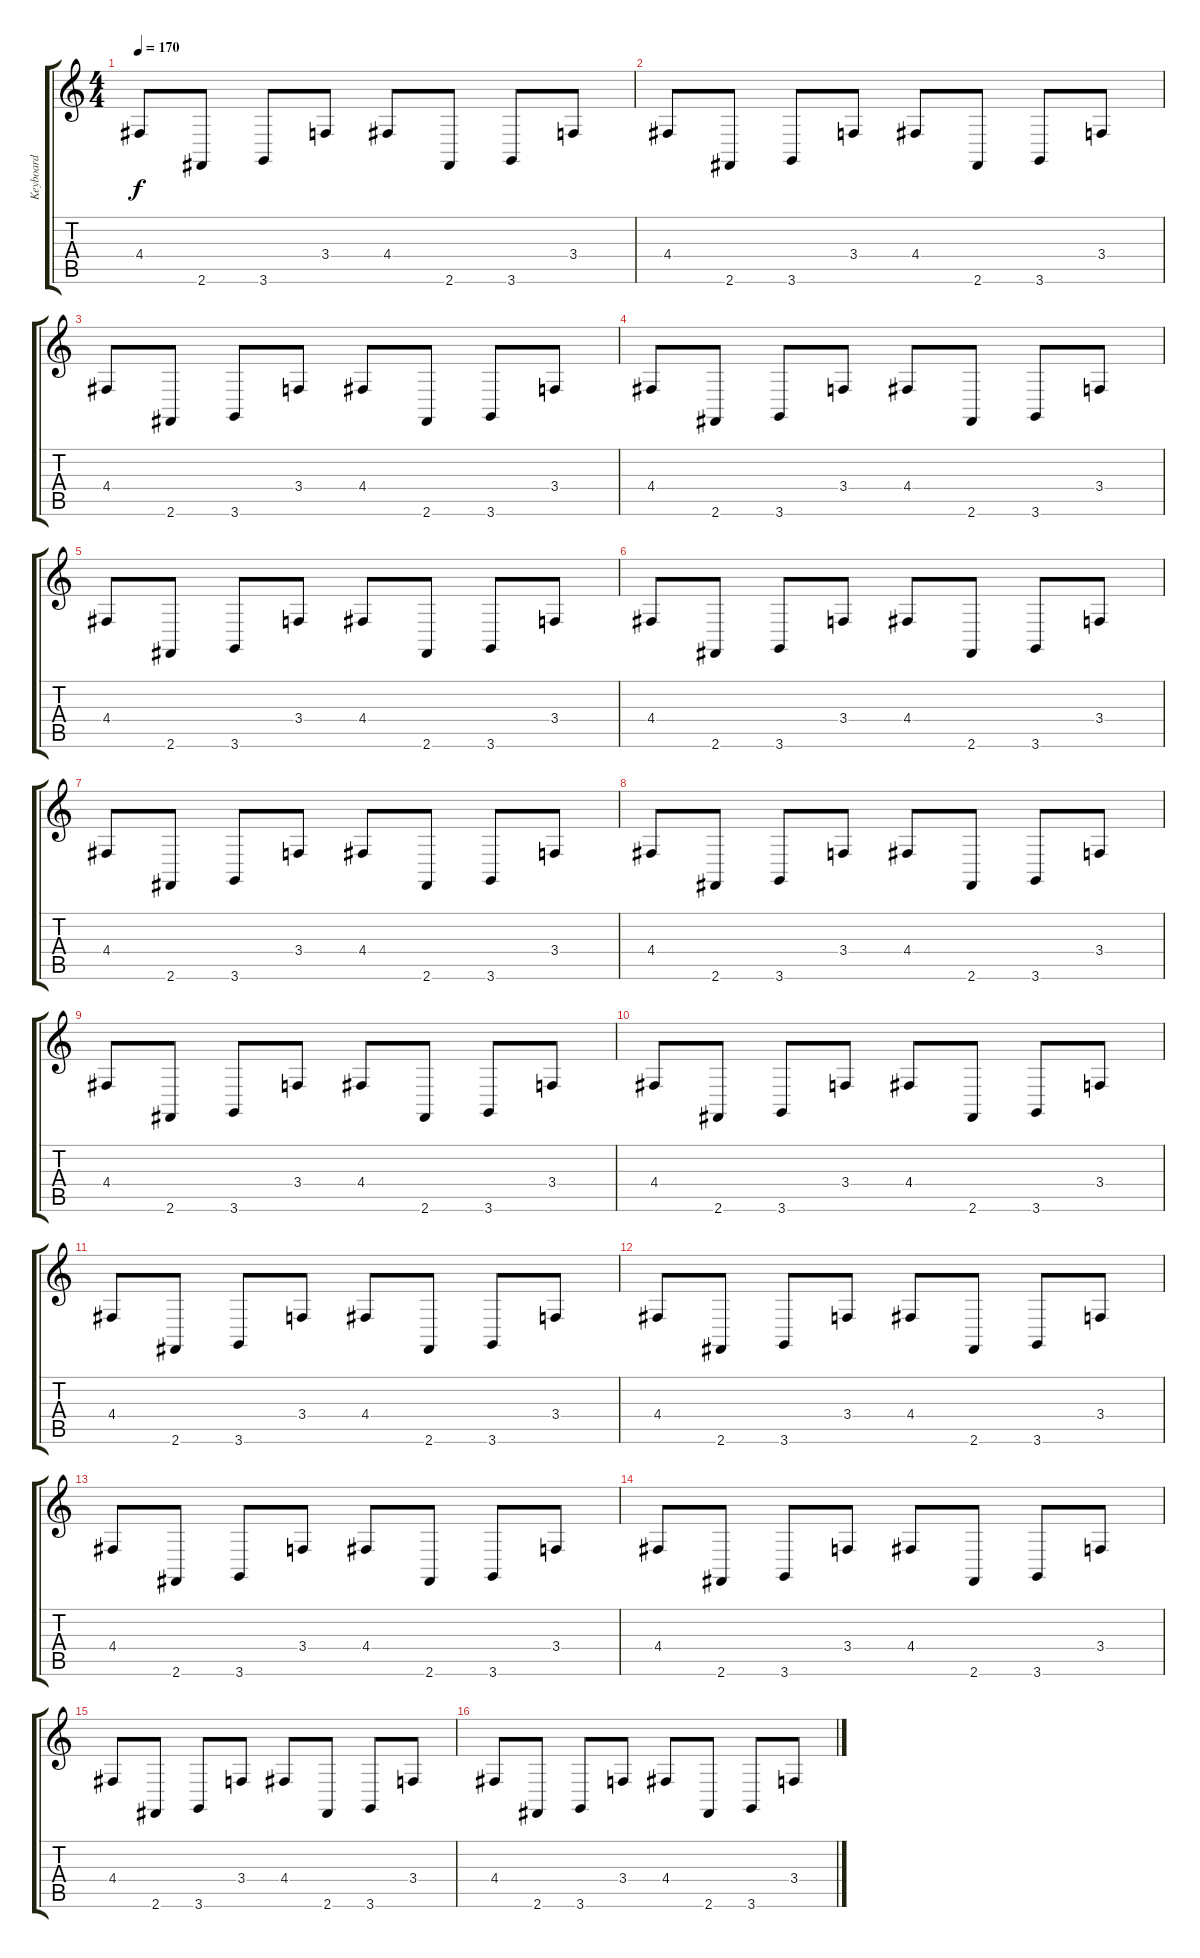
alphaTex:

\track ("Keyboard" "Keyboard") {instrument lead8bassandlead}
\staff {score tabs}
\tuning (E4 B3 G3 D3 A2 E2) {hide}
\ts (4 4)
\tempo 170
\clef g2
\ks c
4.4.8{dy f} 2.6.8 3.6.8 3.4.8 4.4.8 2.6.8 3.6.8 3.4.8 |
4.4.8 2.6.8 3.6.8 3.4.8 4.4.8 2.6.8 3.6.8 3.4.8 |
4.4.8 2.6.8 3.6.8 3.4.8 4.4.8 2.6.8 3.6.8 3.4.8 |
4.4.8 2.6.8 3.6.8 3.4.8 4.4.8 2.6.8 3.6.8 3.4.8 |
4.4.8 2.6.8 3.6.8 3.4.8 4.4.8 2.6.8 3.6.8 3.4.8 |
4.4.8 2.6.8 3.6.8 3.4.8 4.4.8 2.6.8 3.6.8 3.4.8 |
4.4.8 2.6.8 3.6.8 3.4.8 4.4.8 2.6.8 3.6.8 3.4.8 |
4.4.8 2.6.8 3.6.8 3.4.8 4.4.8 2.6.8 3.6.8 3.4.8 |
4.4.8 2.6.8 3.6.8 3.4.8 4.4.8 2.6.8 3.6.8 3.4.8 |
4.4.8 2.6.8 3.6.8 3.4.8 4.4.8 2.6.8 3.6.8 3.4.8 |
4.4.8 2.6.8 3.6.8 3.4.8 4.4.8 2.6.8 3.6.8 3.4.8 |
4.4.8 2.6.8 3.6.8 3.4.8 4.4.8 2.6.8 3.6.8 3.4.8 |
4.4.8 2.6.8 3.6.8 3.4.8 4.4.8 2.6.8 3.6.8 3.4.8 |
4.4.8 2.6.8 3.6.8 3.4.8 4.4.8 2.6.8 3.6.8 3.4.8 |
4.4.8 2.6.8 3.6.8 3.4.8 4.4.8 2.6.8 3.6.8 3.4.8 |
4.4.8 2.6.8 3.6.8 3.4.8 4.4.8 2.6.8 3.6.8 3.4.8
